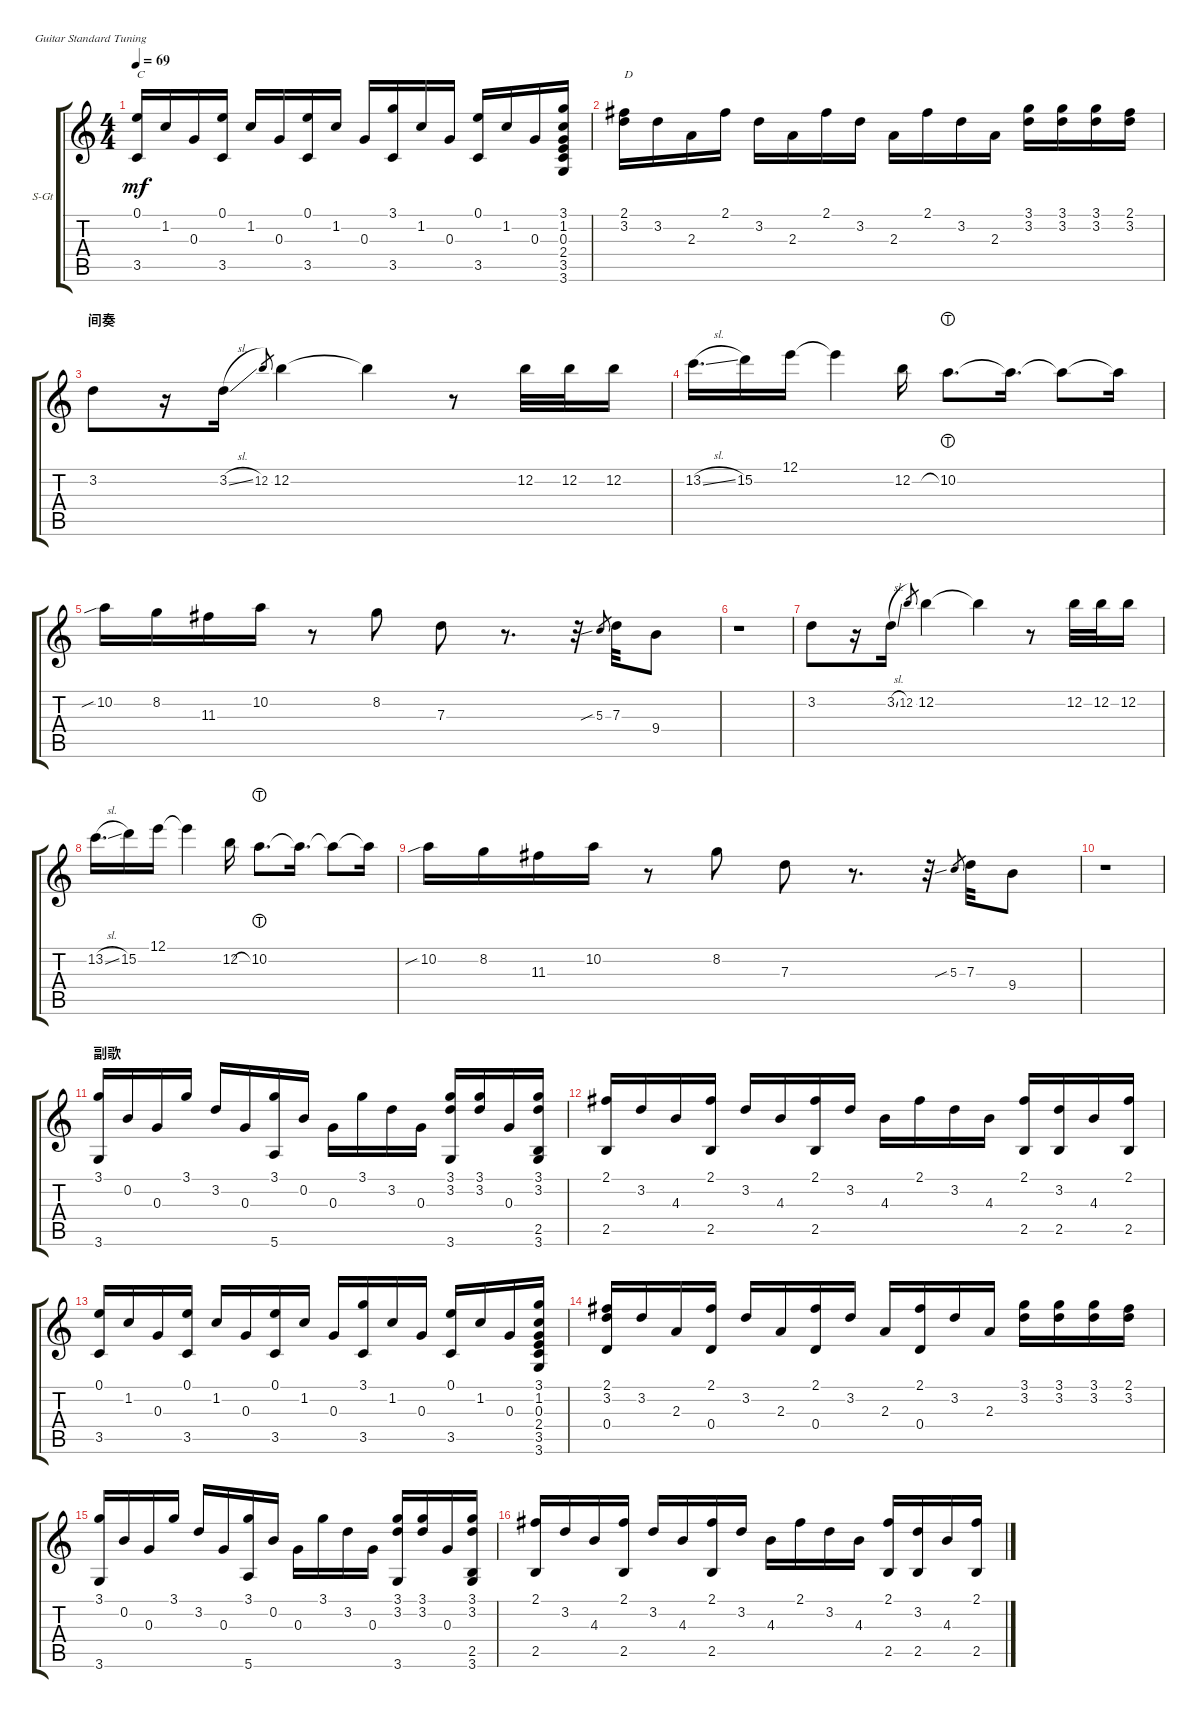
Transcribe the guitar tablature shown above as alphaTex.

\defaultSystemsLayout 4
\bracketExtendMode groupsimilarinstruments
\firstSystemTrackNameOrientation horizontal
\otherSystemsTrackNameOrientation horizontal
\track ("乐句吉他" "S-Gt") {instrument acousticguitarsteel}
\staff {score tabs}
\tuning (E4 B3 G3 D3 A2 E2)
\ts (4 4)
\tempo 69
\clef g2
\scale
0.319176
\ks c
(0.1 3.5).16{txt "C" dy mf} 1.2.16 0.3.16 (0.1 3.5).16 1.2.16 0.3.16 (0.1 3.5).16 1.2.16 0.3.16 (3.1 3.5).16 1.2.16 0.3.16 (0.1 3.5).16 1.2.16 0.3.16 (3.1 1.2 0.3 2.4 3.5 3.6).16 |
\scale
0.452496 (2.1 3.2).16{txt "D"} 3.2.16 2.3.16 2.1.16 3.2.16 2.3.16 2.1.16 3.2.16 2.3.16 2.1.16 3.2.16 2.3.16 (3.1 3.2).16 (3.1 3.2).16 (3.1 3.2).16 (3.2 2.1).16 |
\section ("" "间奏")
\scale
0.339775 3.2.8 r.16 3.2{sl}.16 12.2.8{gr} 12.2.4 12.2{t}.4 r.8 12.2.32 12.2.32 12.2.16 |
\scale
0.207729 13.2{sl}.16{d} 15.2.16 12.1.16 12.1{t}.4 12.2.16 10.2{lht}.8{d} 10.2{t}.16{d} 10.2{t}.8 10.2{t}.16 |
10.2{sib}.16 8.2.16 11.3.16 10.2.16 r.8 8.2.8 7.3.8 r.8{d} r.32 5.3{sib}.8{gr} 7.3.32 9.4.8 |
r.1 |
3.2.8 r.16 3.2{sl}.16 12.2.8{gr} 12.2.4 12.2{t}.4 r.8 12.2.32 12.2.32 12.2.16 |
13.2{sl}.16{d} 15.2.16 12.1.16 12.1{t}.4 12.2.16 10.2{lht}.8{d} 10.2{t}.16{d} 10.2{t}.8 10.2{t}.16 |
10.2{sib}.16 8.2.16 11.3.16 10.2.16 r.8 8.2.8 7.3.8 r.8{d} r.32 5.3{sib}.8{gr} 7.3.32 9.4.8 |
r.1 |
\section ("" "副歌")
(3.1 3.6).16 0.2.16 0.3.16 3.1.16 3.2.16 0.3.16 (3.1 5.6).16 0.2.16 0.3.16 3.1.16 3.2.16 0.3.16 (3.1 3.6 3.2).16 (3.2 3.1).16 0.3.16 (3.1 3.6 2.5 3.2).16 |
(2.1 2.5).16 3.2.16 4.3.16 (2.1 2.5).16 3.2.16 4.3.16 (2.1 2.5).16 3.2.16 4.3.16 2.1.16 3.2.16 4.3.16 (2.1 2.5).16 (3.2 2.5).16 4.3.16 (2.1 2.5).16 |
(0.1 3.5).16 1.2.16 0.3.16 (0.1 3.5).16 1.2.16 0.3.16 (0.1 3.5).16 1.2.16 0.3.16 (3.1 3.5).16 1.2.16 0.3.16 (0.1 3.5).16 1.2.16 0.3.16 (3.1 1.2 0.3 2.4 3.5 3.6).16 |
(2.1 3.2 0.4).16 3.2.16 2.3.16 (2.1 0.4).16 3.2.16 2.3.16 (2.1 0.4).16 3.2.16 2.3.16 (2.1 0.4).16 3.2.16 2.3.16 (3.1 3.2).16 (3.1 3.2).16 (3.1 3.2).16 (3.2 2.1).16 |
(3.1 3.6).16 0.2.16 0.3.16 3.1.16 3.2.16 0.3.16 (3.1 5.6).16 0.2.16 0.3.16 3.1.16 3.2.16 0.3.16 (3.1 3.6 3.2).16 (3.2 3.1).16 0.3.16 (3.1 3.6 2.5 3.2).16 |
(2.1 2.5).16 3.2.16 4.3.16 (2.1 2.5).16 3.2.16 4.3.16 (2.1 2.5).16 3.2.16 4.3.16 2.1.16 3.2.16 4.3.16 (2.1 2.5).16 (3.2 2.5).16 4.3.16 (2.1 2.5).16
